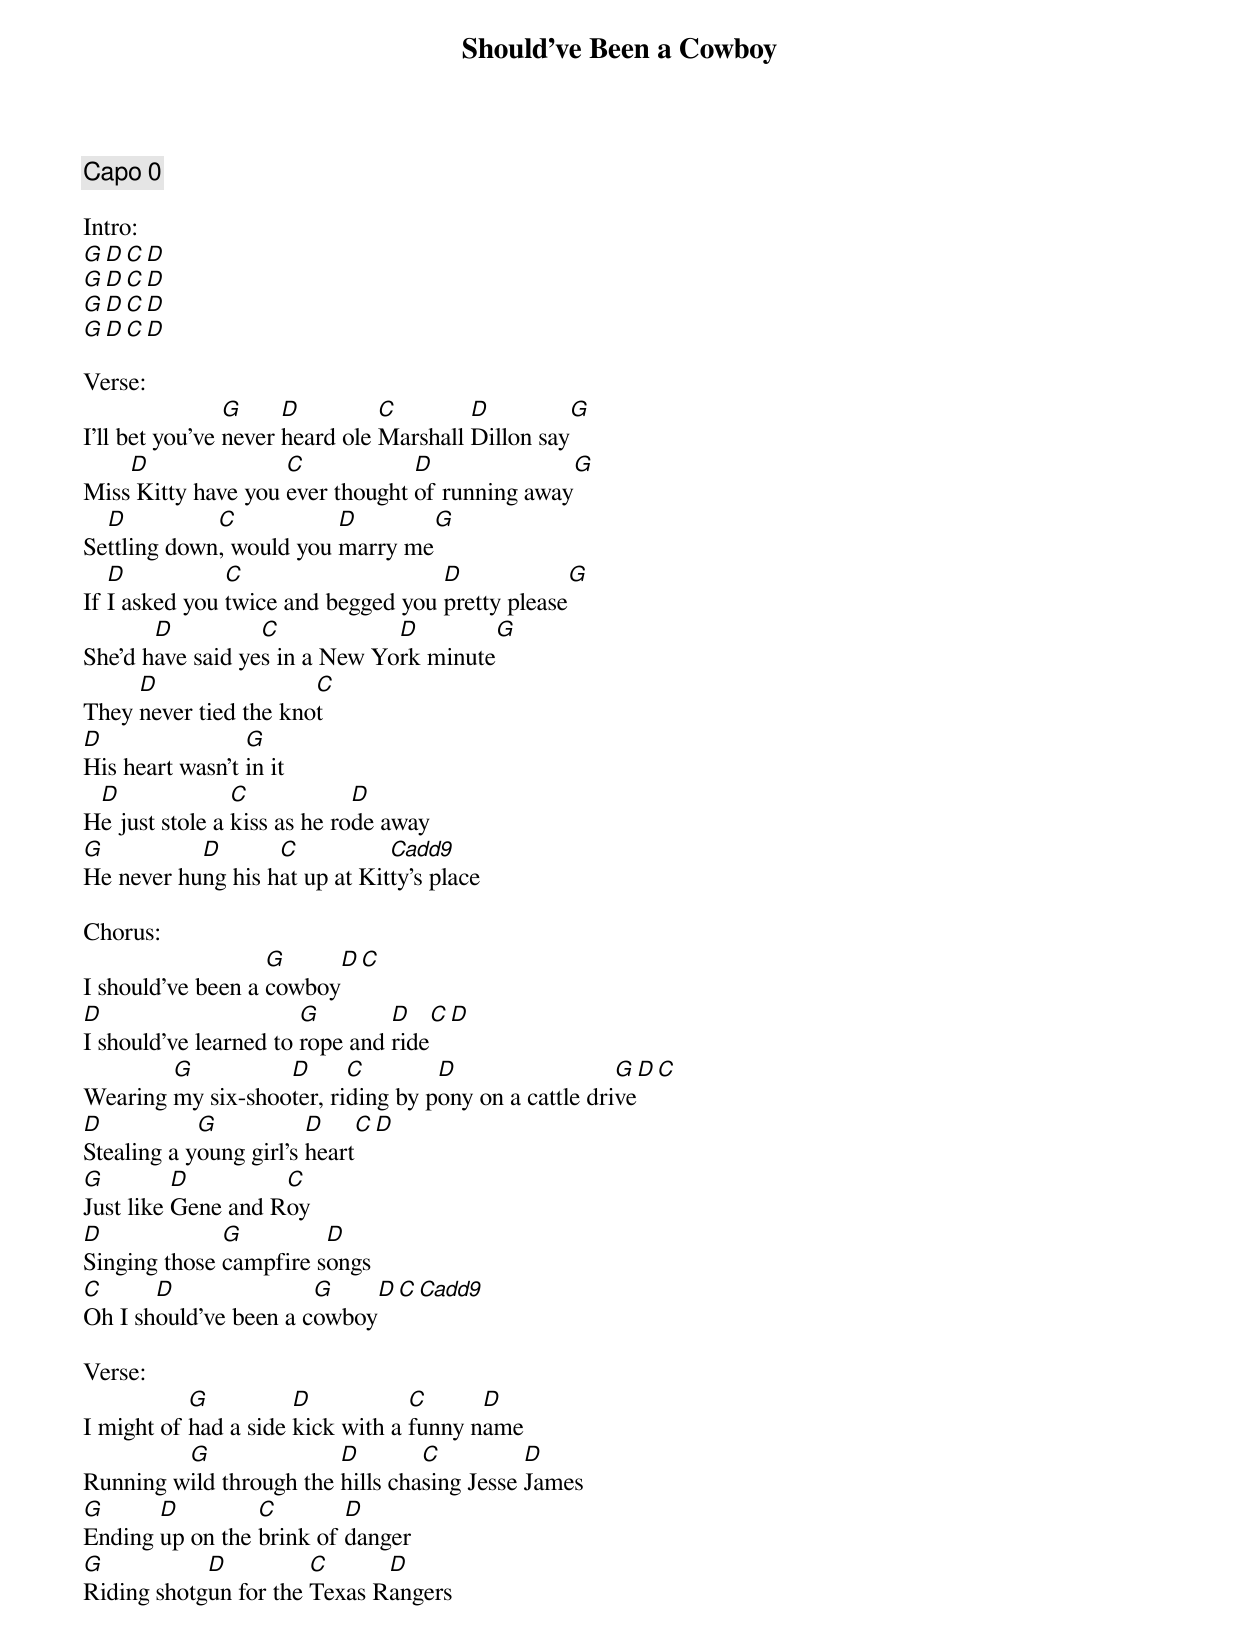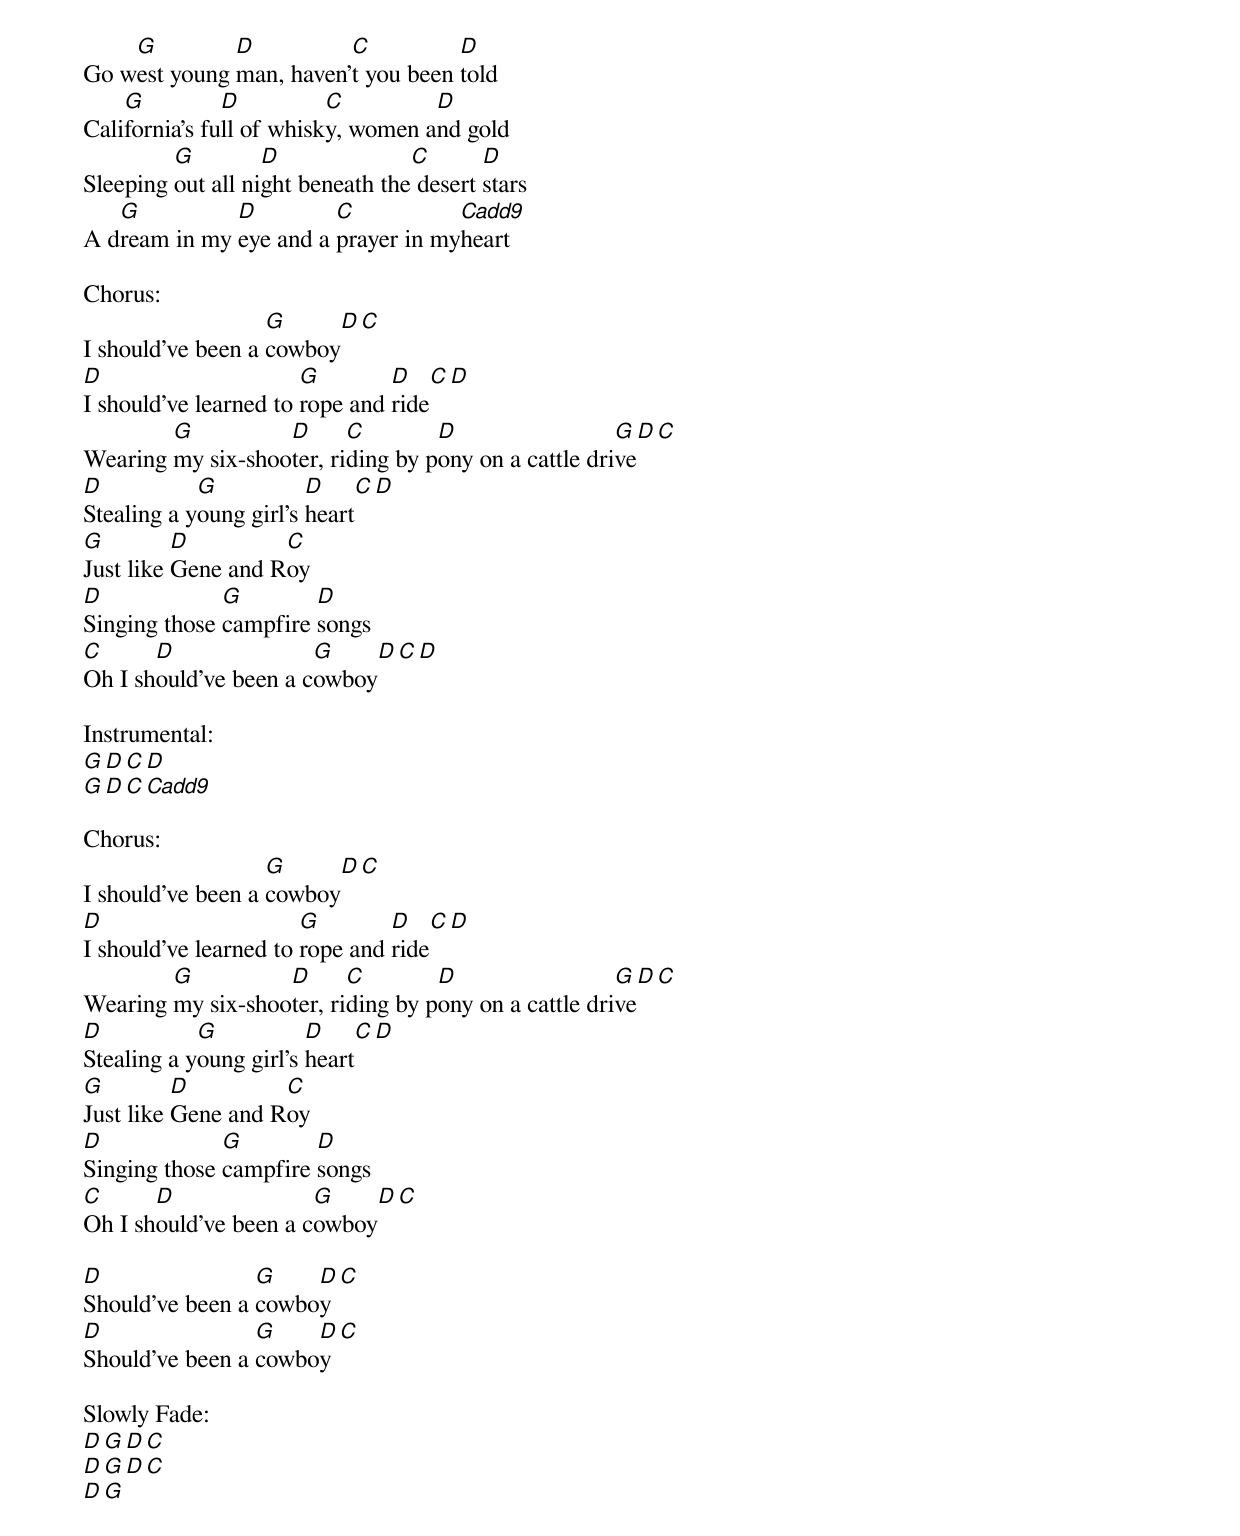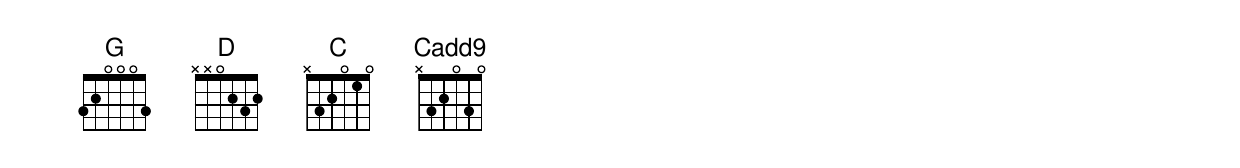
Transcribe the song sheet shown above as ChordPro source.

{title:Should've Been a Cowboy}
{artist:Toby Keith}
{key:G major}
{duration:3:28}
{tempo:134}
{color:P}

{comment: Capo 0}

Intro:
[G][D][C][D]
[G][D][C][D]
[G][D][C][D]
[G][D][C][D]

Verse:
I'll bet you've [G]never [D]heard ole [C]Marshall [D]Dillon say[G]
Miss[D] Kitty have you [C]ever thought [D]of running away[G]
Se[D]ttling down[C], would you [D]marry me[G]
If [D]I asked you [C]twice and begged you [D]pretty please[G]
She'd h[D]ave said ye[C]s in a New Yo[D]rk minute[G]
They [D]never tied the kno[C]t
[D]His heart wasn't [G]in it
H[D]e just stole a [C]kiss as he ro[D]de away
[G]He never hu[D]ng his h[C]at up at Kit[Cadd9]ty's place

Chorus:
I should've been a [G]cowboy[D][C]
[D]I should've learned to [G]rope and [D]ride[C][D]
Wearing [G]my six-shoo[D]ter, ri[C]ding by p[D]ony on a cattle dri[G]ve[D][C]
[D]Stealing a y[G]oung girl's [D]heart[C][D]
[G]Just like [D]Gene and R[C]oy
[D]Singing those [G]campfire s[D]ongs
[C]Oh I sh[D]ould've been a c[G]owboy[D][C][Cadd9]

Verse:
I might of [G]had a side [D]kick with a [C]funny n[D]ame
Running w[G]ild through the [D]hills cha[C]sing Jesse [D]James
[G]Ending [D]up on the [C]brink of [D]danger
[G]Riding shotg[D]un for the [C]Texas R[D]angers
Go w[G]est young [D]man, haven'[C]t you been [D]told
Cali[G]fornia's fu[D]ll of whisk[C]y, women a[D]nd gold
Sleeping [G]out all ni[D]ght beneath the[C] desert [D]stars
A d[G]ream in my [D]eye and a [C]prayer in my[Cadd9]heart

Chorus:
I should've been a [G]cowboy[D][C]
[D]I should've learned to [G]rope and [D]ride[C][D]
Wearing [G]my six-shoo[D]ter, ri[C]ding by p[D]ony on a cattle dri[G]ve[D][C]
[D]Stealing a y[G]oung girl's [D]heart[C][D]
[G]Just like [D]Gene and R[C]oy
[D]Singing those [G]campfire [D]songs
[C]Oh I sh[D]ould've been a c[G]owboy[D][C][D]

Instrumental:
[G][D][C][D]
[G][D][C][Cadd9]

Chorus:
I should've been a [G]cowboy[D][C]
[D]I should've learned to [G]rope and [D]ride[C][D]
Wearing [G]my six-shoo[D]ter, ri[C]ding by p[D]ony on a cattle dri[G]ve[D][C]
[D]Stealing a y[G]oung girl's [D]heart[C][D]
[G]Just like [D]Gene and R[C]oy
[D]Singing those [G]campfire [D]songs
[C]Oh I sh[D]ould've been a c[G]owboy[D][C]

[D]Should've been a [G]cowbo[D]y[C]
[D]Should've been a [G]cowbo[D]y[C]

Slowly Fade:
[D][G][D][C]
[D][G][D][C]
[D][G]
